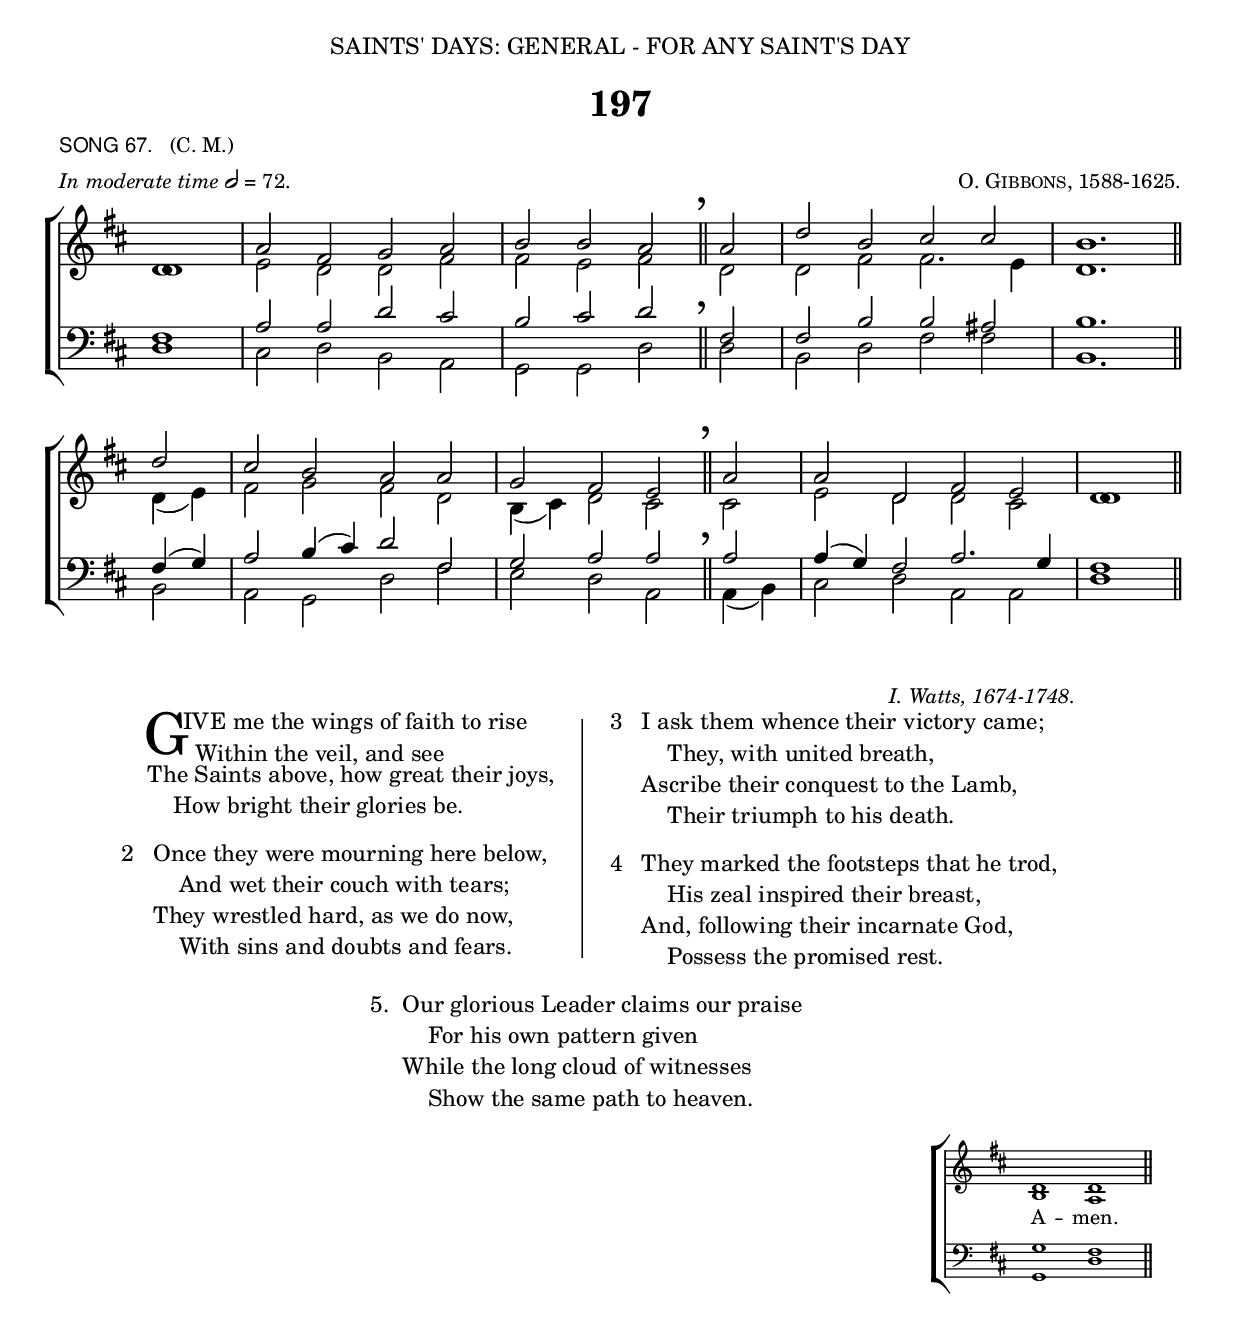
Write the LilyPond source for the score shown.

%%%% 314a.png
%%%% Hymn 197 Song 67. Give me wings of faith to rise.
%%%% Rev 2.

\version "2.10"

\header {
  dedication = \markup {  \center-align { "SAINTS' DAYS: GENERAL - FOR ANY SAINT'S DAY"
	\hspace #0.1 }}	
	
  title = "197"   
  
  poet = \markup { \small {  \line { \sans { "SONG 67."} \hspace #1 \roman {"(C. M.)"}} }}
  
  meter = \markup { \small { \italic {In moderate time} \general-align #Y #DOWN \note #"2" #0.5 = 72.} }
  
  arranger = \markup { \small \smallCaps "O. Gibbons, 1588-1625." }
  
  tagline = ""
}


%%%%%%%%%%%%%%%%%%Macros

%%generates the breathmarks
breathmark = { \override Score.RehearsalMark #'break-visibility = #begin-of-line-invisible
	\override Score.RehearsalMark #'Y-offset = #'4.0
	\override Score.RehearsalMark #'X-offset = #'-0.5
	\mark \markup {\fontsize #4 ","}
}

%%% merge. Macro to pull note slightly leftwards.  Used to produce those partially merged wholenotes 

merge = \once \override NoteColumn #'force-hshift = #-0.01

%%%%%%%%%%%%%%%%%End of Macro definitions

%%% SATB voices

global = {
  \time 4/2
  \key d \major
  \set Staff.midiInstrument = "church organ"
}

soprano = \relative c' { 
  \partial 1 d1 | a'2 fis2 g2 a2 | b2 b2 a2 \breathmark \bar "||" a2 | d2 b2 cis2 cis2 | b1. \bar "||" \break
  d2 | cis2 b2 a2 a2 | g2 fis2 e2 \breathmark \bar "||" a2 | a2 d,2 fis2 e2 | d1 \bar "||" 
} 
   
alto = \relative c' {  
  \merge d1 \bar "|" e2 d2 d2 fis2 \bar "|" fis2 e2 fis2 \bar "||" d2 \bar "|" d2 fis2 fis2. e4 \bar "|" d1. \bar "||" 
  d4 ( e4 ) \bar "|" fis2 g2 fis2 d2 \bar "|" b4 ( cis4 ) d2 cis2 \bar "||" cis2 \bar "|" e2 d2 d2 cis2 \bar "|" \merge d1 \bar "||"  
}

tenor = \relative c {\clef bass 
  fis1 | a2 a2 d2 cis2 | b2 cis2 d2 \bar "||" fis,2 | fis2 b2 b2 ais2 | b1. \bar "||" 
  fis4 ( g4 ) | a2 b4 ( cis4 ) d2 fis,2 | g2 a2 a2 \bar "||" a2 | a4 ( g4 ) fis2 a2. g4 | fis1 \bar "||" 
}

bass = \relative c {\clef bass 
  d1 | cis2 d2 b2 a2 | g2 g2 d'2 \bar "||" d2 | b2 d2 fis2 fis2 | b,1. \bar "||" 
  b2 | a2 g2 d'2 fis2 | e2 d2 a2 \bar "||" a4 ( b4 ) | cis2 d2 a2 a2 | d1 \bar "||"
}

#(ly:set-option 'point-and-click #f)

\paper {
  #(set-paper-size "a4")
%  annotate-spacing = ##t
  print-page-number = ##f
  ragged-last-bottom = ##t
  ragged-bottom = ##t
}

\book{

%%% Score block	

\score{
\new ChoirStaff	
<<
	\context Staff = upper << 
	\context Voice = sopranos { \voiceOne \global \soprano }
	\context Voice = altos    { \voiceTwo \global \alto }
	                      >>
	\context Staff = lower <<
	\context Voice = tenors { \voiceOne \global \tenor }
	\context Voice = basses { \voiceTwo \global \bass }
			        >>
>>
\layout {
		indent=0
		\context { \Score \remove "Bar_number_engraver" }
		\context { \Staff \remove "Time_signature_engraver" }
		\context { \Score \remove "Mark_engraver"  }
                \context { \Staff \consists "Mark_engraver"  }
	} %% close layout

\midi { \context { \Score tempoWholesPerMinute = #(ly:make-moment 72 2) }}      
  	
	
} %%% Score bracket

%%% Lyric titles and attributions

\markup { \small { \hspace #80 \italic "I. Watts, 1674-1748." } }


%%% Main lyric block
%%% To fit on one page, lyrics are in 3 columns: column 1 (verses ), column 2 (a dividing line), column 3 (verses); centred last (fifth) verse.

\markup { \hspace #6  %%add space as necc. to center the entire block of lyrics
          \column { %%% super column for entire block of lyrics
	    \line { %% a master line of 3 columns, two for lyrics and one column of a separator line
		\column { %% column 1
	                 \column { %%verse 1 is a column of 2 lines  
	                  \line { \hspace #2.2 \column { \lower #2.4 \fontsize #8 "G" }   %%Drop Cap goes here
				  \hspace #-1.2    %% adjust this if other letters are too far from Drop Cap
				  \column  { \raise #0.0 "IVE me the wings of faith to rise"
			                                 "  Within the veil, and see" } }     
	                  \line {  \hspace #2.5  %%adjust hspace until this line left edge is flush with Drop Cap
				   \lower  #1.56  %%adjust this until the line spacing looks right
				   \column {   
					   "The Saints above, how great their joys,"
					   "    How bright their glories be."
					   "                  " %%% blank space before next verse
			  		}} 
			         } %%% finish verse 1 
           		\line { "2  "
			   \column {	     
				  "Once they were mourning here below,"
				  "    And wet their couch with tears;"
				  "They wrestled hard, as we do now,"
				  "    With sins and doubts and fears."
				  "                  " %%% blank space before next verse
			}}
		}  %% finish Page column 1
		
	\hspace #2 %%adds horizontal space columns 1 and 2   
			   
	\column { \filled-box #'(0.0 . 0.1) #'( -22 . 1) #0 }   %%% Column 2. This is the line dviding the columns 1 and 3. 
			   	   
	\hspace #2 %%adds horizontal space between columns 2 and 3	
	
	\column { %%start page column 3		
			\line {"3  "
			   \column {	     
				   "I ask them whence their victory came;"
				   "    They, with united breath,"
				   "Ascribe their conquest to the Lamb,"
				   "    Their triumph to his death."
                                   "                  " %%% blank space before next verse
			}} 
			\line {"4  "
			    \column {
				    "They marked the footsteps that he trod,"
				    "    His zeal inspired their breast,"
				    "And, following their incarnate God,"
				    "    Possess the promised rest."
				    "                  " %%% blank space before next verse
			}}
	    } %%% end column 3
     } %%% end master-line
     			\line { \hspace #24 "5. "
			     \column {	     
				     "Our glorious Leader claims our praise"
				     "    For his own pattern given"
				     "While the long cloud of witnesses"
				     "    Show the same path to heaven."				                                   
     			}}
   } %%% super column bracket
} %%% lyrics markup bracket
  
       
%%% Amen score block
\score{
  \new ChoirStaff
   <<
        \context Staff = upper \with { fontSize = #-3  \override StaffSymbol #'staff-space = #(magstep -2) }  
	                      << 
	\context Voice = "sopranos" { \relative c' { \clef treble \global \voiceOne d1 d1 \bar "||" }}
	\context Voice = "altos"    { \relative c' {  \clef treble \global \voiceTwo b1 a1 \bar "||" }}
	                      >>
			      
	\context Lyrics \lyricsto "altos" { \override LyricText #'font-size = #-1 A -- men. }
	
	\context Staff = lower \with { fontSize = #-3  \override StaffSymbol #'staff-space = #(magstep -2) }  
	                       <<
	\context Voice = "tenors" { \relative c { \clef bass \global \voiceThree g'1 fis1 \bar "||" }}
	\context Voice = "basses" { \relative c { \clef bass \global \voiceFour  g1 d'1 \bar "||" }}
			        >> 
  >>			      
\header { breakbefore = ##f piece = " " opus = " " }
\layout { 
	\context { \Score timing = ##f }
	ragged-right = ##t
	indent = 15\cm
	\context { \Staff \remove Time_signature_engraver }

       }

\midi { \context { \Score tempoWholesPerMinute = #(ly:make-moment 72 2) }}  %%Amen midi       
       
}  


} %%% book bracket
